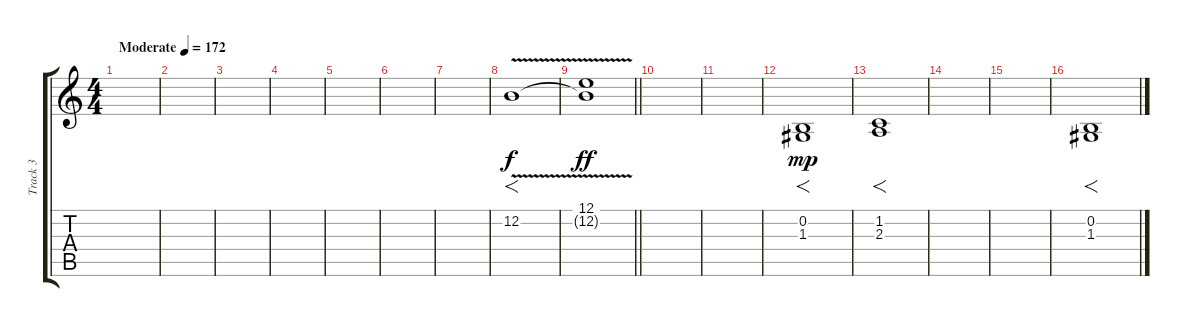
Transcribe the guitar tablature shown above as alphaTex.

\track ("Track 3" "Track 3") {instrument violin}
\staff {score tabs}
\tuning (E4 B3 G3 D3 A2 E2) {hide}
\ts (4 4)
\tempo (172 "Moderate")
\clef g2
\ks c
|
|
|
|
|
|
|
12.2{v}.1{f} |
\barLineRight lightlight
(12.1 12.2{t}).1{dy ff} |
|
|
(0.2 1.3).1{f dy mp} |
(1.2 2.3).1{f} |
|
|
(0.2 1.3).1{f}
